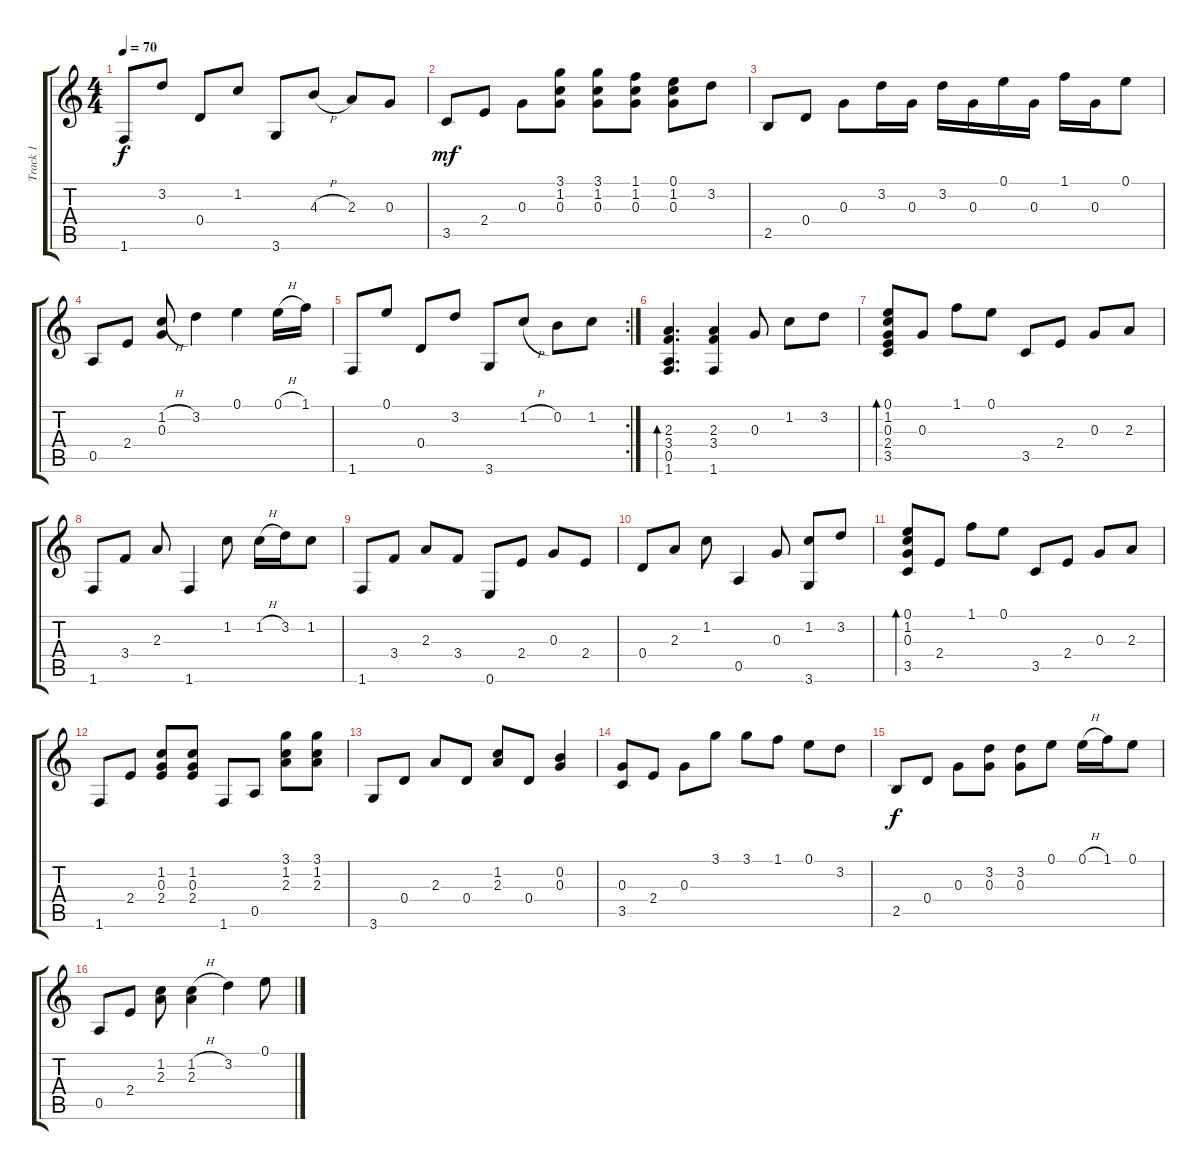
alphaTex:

\track ("Track 1" "Track 1") {instrument acousticguitarsteel}
\staff {score tabs}
\tuning (E4 B3 G3 D3 A2 E2) {hide}
\ts (4 4)
\tempo 70
\clef g2
\ks c
1.6.8{dy f} 3.2.8 0.4.8 1.2.8 3.6.8 4.3{h}.8 2.3.8 0.3.8 |
3.5.8{dy mf} 2.4.8 0.3.8 (3.1 1.2 0.3).8 (3.1 1.2 0.3).8 (1.1 1.2 0.3).8 (0.1 1.2 0.3).8 3.2.8 |
2.5.8 0.4.8 0.3.8 3.2.16 0.3.16 3.2.16 0.3.16 0.1.16 0.3.16 1.1.16 0.3.16 0.1.8 |
0.5.8 2.4.8 (1.2{h} 0.3).8 3.2.4 0.1.4 0.1{h}.16 1.1.16 |
\rc 2
1.6.8 0.1.8 0.4.8 3.2.8 3.6.8 1.2{h}.8 0.2.8 1.2.8 |
(2.3 3.4 0.5 1.6).4{d bd 120} (2.3 3.4 1.6).4 0.3.8 1.2.8 3.2.8 |
(0.1 1.2 0.3 2.4 3.5).8{bd 120} 0.3.8 1.1.8 0.1.8 3.5.8 2.4.8 0.3.8 2.3.8 |
1.6.8 3.4.8 2.3.8 1.6.4 1.2.8 1.2{h}.16 3.2.16 1.2.8 |
1.6.8 3.4.8 2.3.8 3.4.8 0.6.8 2.4.8 0.3.8 2.4.8 |
0.4.8 2.3.8 1.2.8 0.5.4 0.3.8 (1.2 3.6).8 3.2.8 |
(0.1 1.2 0.3 3.5).8{bd 120} 2.4.8 1.1.8 0.1.8 3.5.8 2.4.8 0.3.8 2.3.8 |
1.6.8 2.4.8 (1.2 0.3 2.4).8 (1.2 0.3 2.4).8 1.6.8 0.5.8 (3.1 1.2 2.3).8 (3.1 1.2 2.3).8 |
3.6.8 0.4.8 2.3.8 0.4.8 (1.2 2.3).8 0.4.8 (0.2 0.3).4 |
(0.3 3.5).8 2.4.8 0.3.8 3.1.8 3.1.8 1.1.8 0.1.8 3.2.8 |
2.5.8{dy f} 0.4.8 0.3.8 (3.2 0.3).8 (3.2 0.3).8 0.1.8 0.1{h}.16 1.1.16 0.1.8 |
0.5.8 2.4.8 (1.2 2.3).8 (1.2{h} 2.3).4 3.2.4 0.1.8
